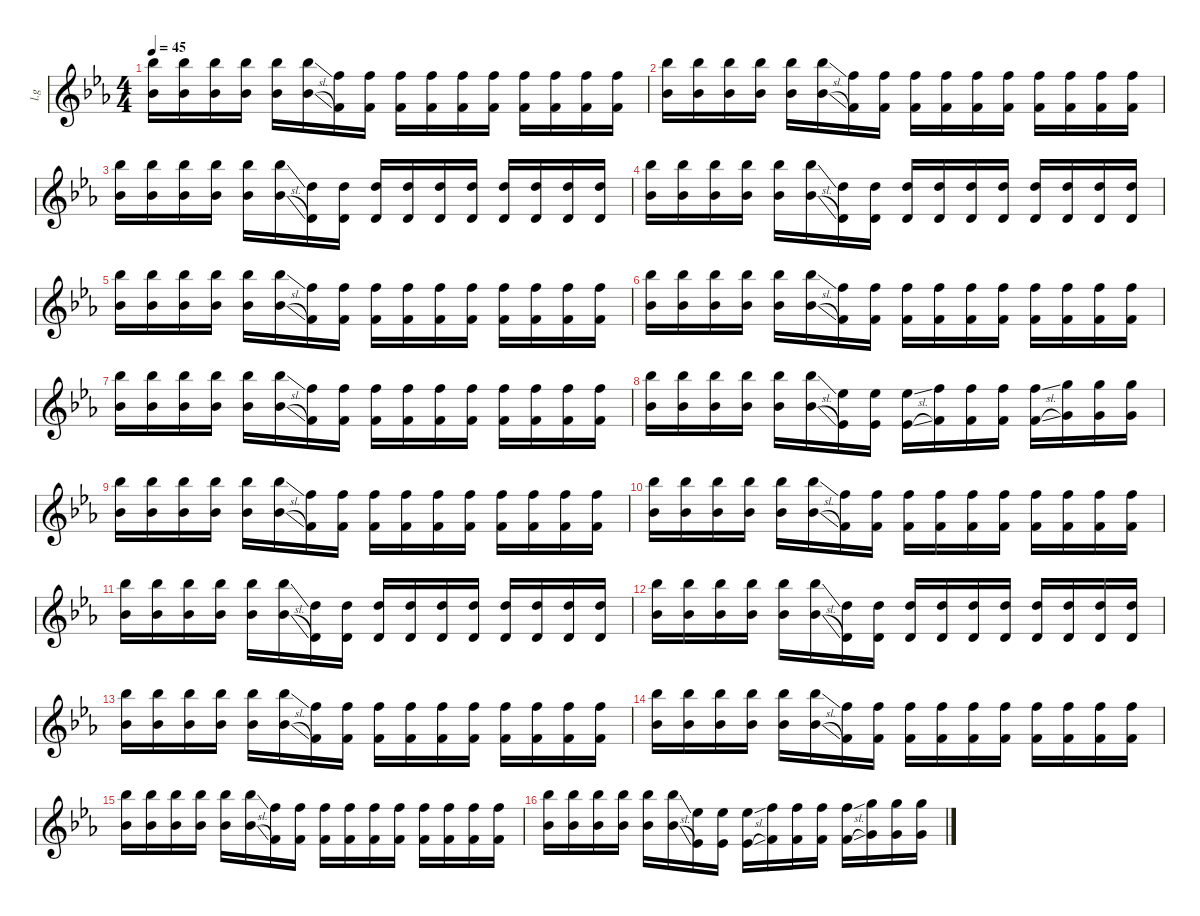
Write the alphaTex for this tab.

\defaultSystemsLayout 4
\hideDynamics
\bracketExtendMode nobrackets
\otherSystemsTrackNameOrientation horizontal
\track ("Lead Guitar" "l.g") {instrument distortionguitar}
\staff {score}
\tuning (E4 B3 G3 D3 A2 E2)
\ts (4 4)
\tempo 45
\clef g2
\ks cminor
(11.2 8.4).16{dy f} (11.2 8.4).16 (11.2 8.4).16 (11.2 8.4).16 (11.2 8.4).16 (11.2{sl} 8.4{sl}).16 (3.4 6.2).16 (6.2 3.4).16 (6.2 3.4).16 (6.2 3.4).16 (6.2 3.4).16 (6.2 3.4).16 (6.2 3.4).16 (6.2 3.4).16 (6.2 3.4).16 (6.2 3.4).16 |
(11.2 8.4).16 (11.2 8.4).16 (11.2 8.4).16 (11.2 8.4).16 (11.2 8.4).16 (11.2{sl} 8.4{sl}).16 (3.4 6.2).16 (6.2 3.4).16 (6.2 3.4).16 (6.2 3.4).16 (6.2 3.4).16 (6.2 3.4).16 (6.2 3.4).16 (6.2 3.4).16 (6.2 3.4).16 (6.2 3.4).16 |
(11.2 8.4).16 (11.2 8.4).16 (11.2 8.4).16 (11.2 8.4).16 (11.2 8.4).16 (11.2{sl} 8.4{sl}).16 (0.4 3.2).16 (3.2 0.4).16 (3.2 0.4).16 (3.2 0.4).16 (3.2 0.4).16 (3.2 0.4).16 (3.2 0.4).16 (3.2 0.4).16 (3.2 0.4).16 (3.2 0.4).16 |
(11.2 8.4).16 (11.2 8.4).16 (11.2 8.4).16 (11.2 8.4).16 (11.2 8.4).16 (11.2{sl} 8.4{sl}).16 (0.4 3.2).16 (3.2 0.4).16 (3.2 0.4).16 (3.2 0.4).16 (3.2 0.4).16 (3.2 0.4).16 (3.2 0.4).16 (3.2 0.4).16 (3.2 0.4).16 (3.2 0.4).16 |
(11.2 8.4).16 (11.2 8.4).16 (11.2 8.4).16 (11.2 8.4).16 (11.2 8.4).16 (11.2{sl} 8.4{sl}).16 (3.4 6.2).16 (6.2 3.4).16 (6.2 3.4).16 (6.2 3.4).16 (6.2 3.4).16 (6.2 3.4).16 (6.2 3.4).16 (6.2 3.4).16 (6.2 3.4).16 (6.2 3.4).16 |
(11.2 8.4).16 (11.2 8.4).16 (11.2 8.4).16 (11.2 8.4).16 (11.2 8.4).16 (11.2{sl} 8.4{sl}).16 (3.4 6.2).16 (6.2 3.4).16 (6.2 3.4).16 (6.2 3.4).16 (6.2 3.4).16 (6.2 3.4).16 (6.2 3.4).16 (6.2 3.4).16 (6.2 3.4).16 (6.2 3.4).16 |
(11.2 8.4).16 (11.2 8.4).16 (11.2 8.4).16 (11.2 8.4).16 (11.2 8.4).16 (11.2{sl} 8.4{sl}).16 (3.4 6.2).16 (6.2 3.4).16 (6.2 3.4).16 (6.2 3.4).16 (6.2 3.4).16 (6.2 3.4).16 (6.2 3.4).16 (6.2 3.4).16 (6.2 3.4).16 (6.2 3.4).16 |
(11.2 8.4).16 (11.2 8.4).16 (11.2 8.4).16 (11.2 8.4).16 (11.2 8.4).16 (11.2{sl} 8.4{sl}).16 (1.4 4.2).16 (4.2 1.4).16 (4.2{sl} 1.4{sl}).16 (6.2 3.4).16 (6.2 3.4).16 (6.2 3.4).16 (6.2{sl} 3.4{sl}).16 (8.2 5.4).16 (8.2 5.4).16 (8.2 5.4).16 |
(11.2 8.4).16 (11.2 8.4).16 (11.2 8.4).16 (11.2 8.4).16 (11.2 8.4).16 (11.2{sl} 8.4{sl}).16 (3.4 6.2).16 (6.2 3.4).16 (6.2 3.4).16 (6.2 3.4).16 (6.2 3.4).16 (6.2 3.4).16 (6.2 3.4).16 (6.2 3.4).16 (6.2 3.4).16 (6.2 3.4).16 |
(11.2 8.4).16 (11.2 8.4).16 (11.2 8.4).16 (11.2 8.4).16 (11.2 8.4).16 (11.2{sl} 8.4{sl}).16 (3.4 6.2).16 (6.2 3.4).16 (6.2 3.4).16 (6.2 3.4).16 (6.2 3.4).16 (6.2 3.4).16 (6.2 3.4).16 (6.2 3.4).16 (6.2 3.4).16 (6.2 3.4).16 |
(11.2 8.4).16 (11.2 8.4).16 (11.2 8.4).16 (11.2 8.4).16 (11.2 8.4).16 (11.2{sl} 8.4{sl}).16 (0.4 3.2).16 (3.2 0.4).16 (3.2 0.4).16 (3.2 0.4).16 (3.2 0.4).16 (3.2 0.4).16 (3.2 0.4).16 (3.2 0.4).16 (3.2 0.4).16 (3.2 0.4).16 |
(11.2 8.4).16 (11.2 8.4).16 (11.2 8.4).16 (11.2 8.4).16 (11.2 8.4).16 (11.2{sl} 8.4{sl}).16 (0.4 3.2).16 (3.2 0.4).16 (3.2 0.4).16 (3.2 0.4).16 (3.2 0.4).16 (3.2 0.4).16 (3.2 0.4).16 (3.2 0.4).16 (3.2 0.4).16 (3.2 0.4).16 |
(11.2 8.4).16 (11.2 8.4).16 (11.2 8.4).16 (11.2 8.4).16 (11.2 8.4).16 (11.2{sl} 8.4{sl}).16 (3.4 6.2).16 (6.2 3.4).16 (6.2 3.4).16 (6.2 3.4).16 (6.2 3.4).16 (6.2 3.4).16 (6.2 3.4).16 (6.2 3.4).16 (6.2 3.4).16 (6.2 3.4).16 |
(11.2 8.4).16 (11.2 8.4).16 (11.2 8.4).16 (11.2 8.4).16 (11.2 8.4).16 (11.2{sl} 8.4{sl}).16 (3.4 6.2).16 (6.2 3.4).16 (6.2 3.4).16 (6.2 3.4).16 (6.2 3.4).16 (6.2 3.4).16 (6.2 3.4).16 (6.2 3.4).16 (6.2 3.4).16 (6.2 3.4).16 |
(11.2 8.4).16 (11.2 8.4).16 (11.2 8.4).16 (11.2 8.4).16 (11.2 8.4).16 (11.2{sl} 8.4{sl}).16 (3.4 6.2).16 (6.2 3.4).16 (6.2 3.4).16 (6.2 3.4).16 (6.2 3.4).16 (6.2 3.4).16 (6.2 3.4).16 (6.2 3.4).16 (6.2 3.4).16 (6.2 3.4).16 |
(11.2 8.4).16 (11.2 8.4).16 (11.2 8.4).16 (11.2 8.4).16 (11.2 8.4).16 (11.2{sl} 8.4{sl}).16 (1.4 4.2).16 (4.2 1.4).16 (4.2{sl} 1.4{sl}).16 (6.2 3.4).16 (6.2 3.4).16 (6.2 3.4).16 (6.2{sl} 3.4{sl}).16 (8.2 5.4).16 (8.2 5.4).16 (8.2 5.4).16
